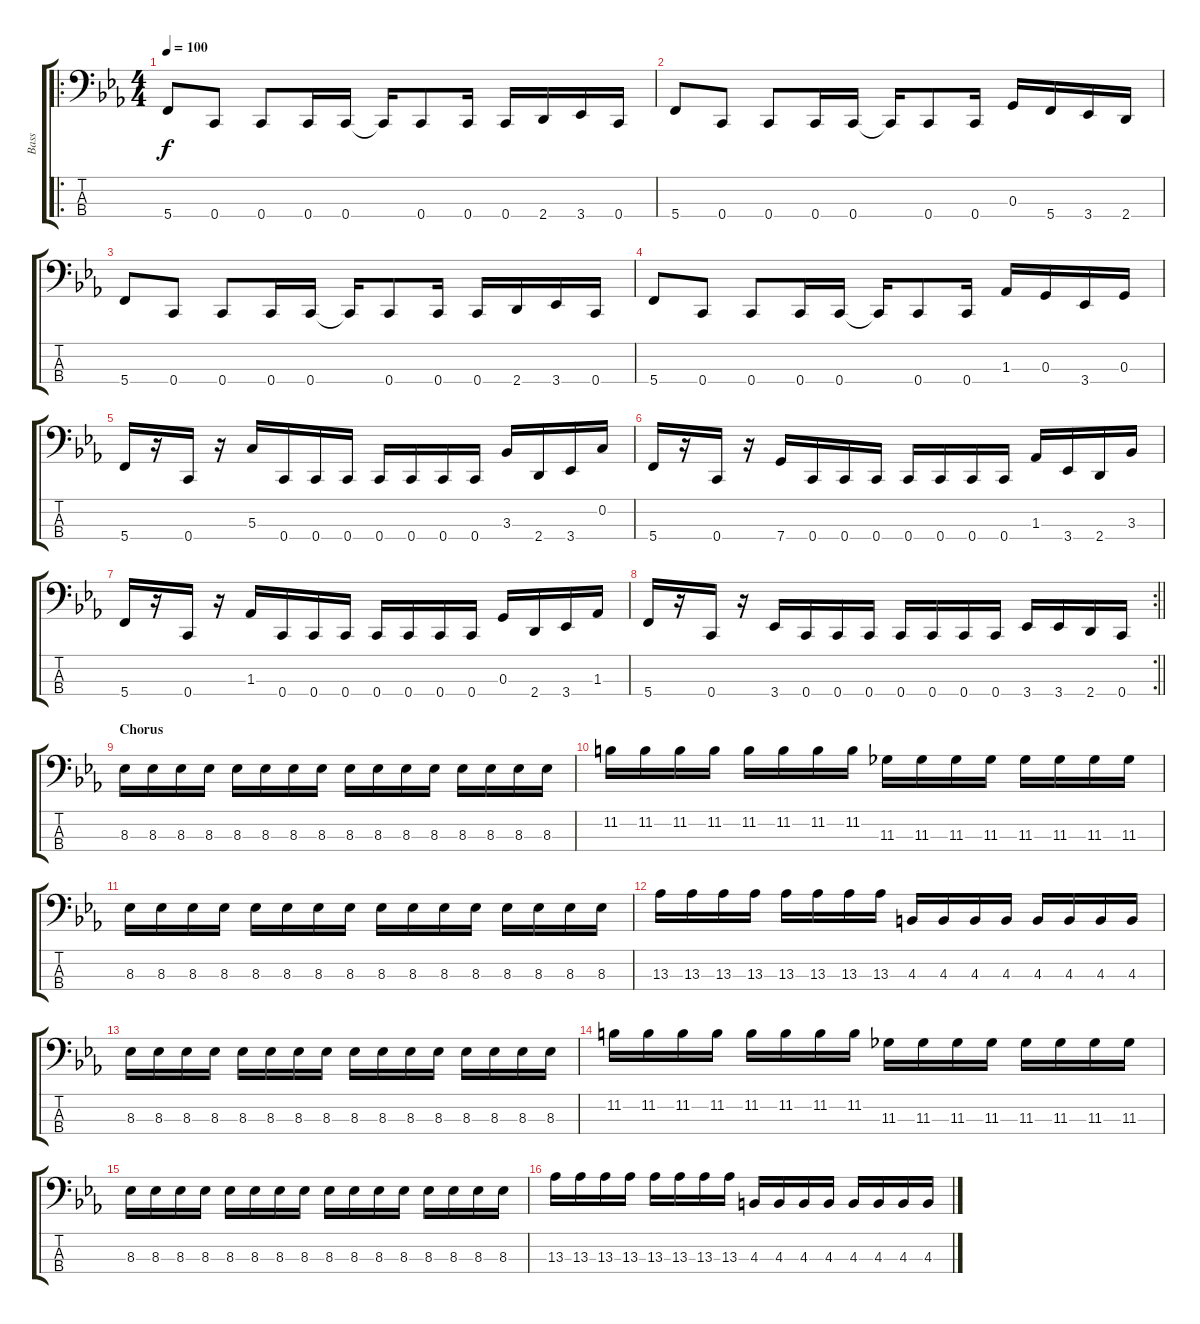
\track ("Bass" "Bass") {instrument electricbasspick}
\staff {score tabs}
\tuning (F2 C2 G1 C1) {hide}
\ro
\ts (4 4)
\tempo 100
\clef f4
\ks eb
5.4.8{dy f} 0.4.8 0.4.8 0.4.16 0.4.16 0.4{t}.16 0.4.8 0.4.16 0.4.16 2.4.16 3.4.16 0.4.16 |
5.4.8 0.4.8 0.4.8 0.4.16 0.4.16 0.4{t}.16 0.4.8 0.4.16 0.3.16 5.4.16 3.4.16 2.4.16 |
5.4.8 0.4.8 0.4.8 0.4.16 0.4.16 0.4{t}.16 0.4.8 0.4.16 0.4.16 2.4.16 3.4.16 0.4.16 |
5.4.8 0.4.8 0.4.8 0.4.16 0.4.16 0.4{t}.16 0.4.8 0.4.16 1.3.16 0.3.16 3.4.16 0.3.16 |
5.4.16 r.16 0.4.16 r.16 5.3.16 0.4.16 0.4.16 0.4.16 0.4.16 0.4.16 0.4.16 0.4.16 3.3.16 2.4.16 3.4.16 0.2.16 |
5.4.16 r.16 0.4.16 r.16 7.4.16 0.4.16 0.4.16 0.4.16 0.4.16 0.4.16 0.4.16 0.4.16 1.3.16 3.4.16 2.4.16 3.3.16 |
5.4.16 r.16 0.4.16 r.16 1.3.16 0.4.16 0.4.16 0.4.16 0.4.16 0.4.16 0.4.16 0.4.16 0.3.16 2.4.16 3.4.16 1.3.16 |
\rc 2
\barLineRight lightlight
5.4.16 r.16 0.4.16 r.16 3.4.16 0.4.16 0.4.16 0.4.16 0.4.16 0.4.16 0.4.16 0.4.16 3.4.16 3.4.16 2.4.16 0.4.16 |
\section ("" "Chorus")
8.3.16 8.3.16 8.3.16 8.3.16 8.3.16 8.3.16 8.3.16 8.3.16 8.3.16 8.3.16 8.3.16 8.3.16 8.3.16 8.3.16 8.3.16 8.3.16 |
11.2.16 11.2.16 11.2.16 11.2.16 11.2.16 11.2.16 11.2.16 11.2.16 11.3.16 11.3.16 11.3.16 11.3.16 11.3.16 11.3.16 11.3.16 11.3.16 |
8.3.16 8.3.16 8.3.16 8.3.16 8.3.16 8.3.16 8.3.16 8.3.16 8.3.16 8.3.16 8.3.16 8.3.16 8.3.16 8.3.16 8.3.16 8.3.16 |
13.3.16 13.3.16 13.3.16 13.3.16 13.3.16 13.3.16 13.3.16 13.3.16 4.3.16 4.3.16 4.3.16 4.3.16 4.3.16 4.3.16 4.3.16 4.3.16 |
8.3.16 8.3.16 8.3.16 8.3.16 8.3.16 8.3.16 8.3.16 8.3.16 8.3.16 8.3.16 8.3.16 8.3.16 8.3.16 8.3.16 8.3.16 8.3.16 |
11.2.16 11.2.16 11.2.16 11.2.16 11.2.16 11.2.16 11.2.16 11.2.16 11.3.16 11.3.16 11.3.16 11.3.16 11.3.16 11.3.16 11.3.16 11.3.16 |
8.3.16 8.3.16 8.3.16 8.3.16 8.3.16 8.3.16 8.3.16 8.3.16 8.3.16 8.3.16 8.3.16 8.3.16 8.3.16 8.3.16 8.3.16 8.3.16 |
13.3.16 13.3.16 13.3.16 13.3.16 13.3.16 13.3.16 13.3.16 13.3.16 4.3.16 4.3.16 4.3.16 4.3.16 4.3.16 4.3.16 4.3.16 4.3.16
